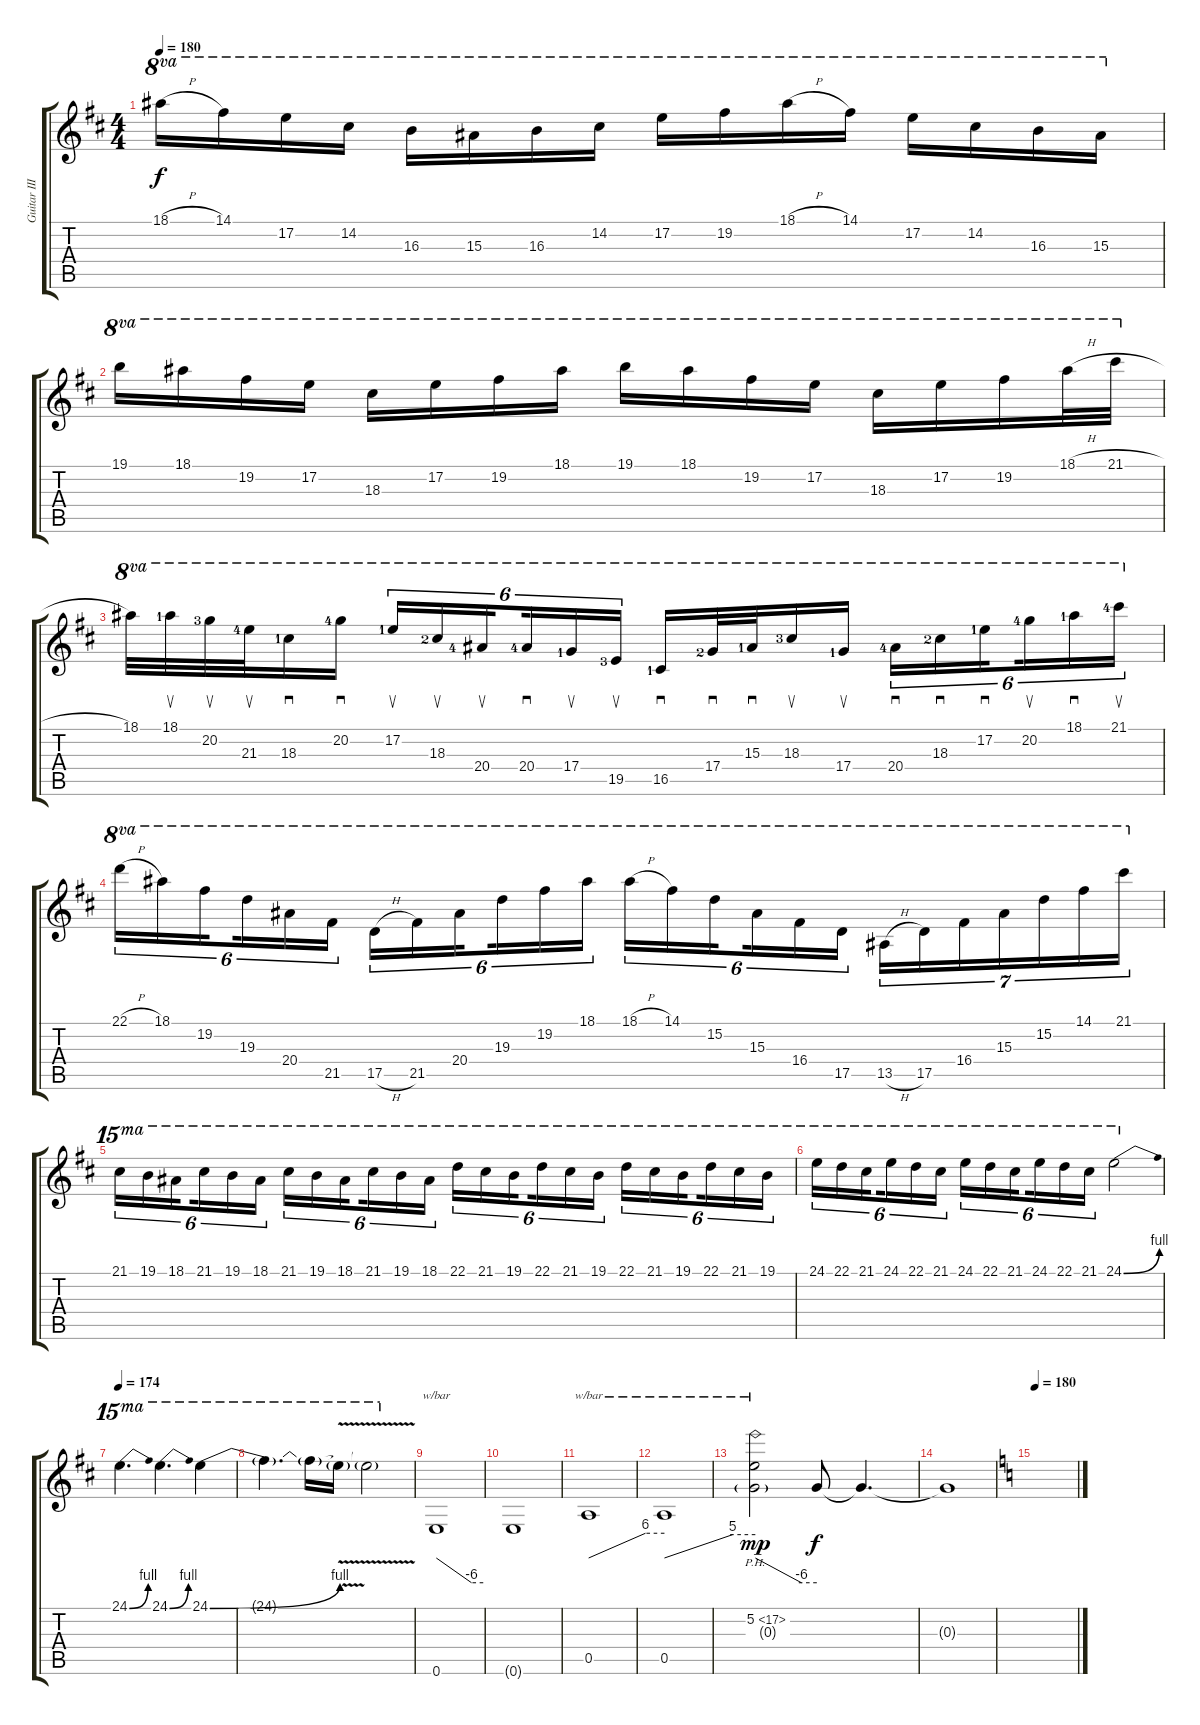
\track ("Guitar III (Standard Tuning)" "Guitar III") {instrument distortionguitar}
\staff {score tabs}
\tuning (E4 B3 G3 D3 A2 E2) {hide}
\ts (4 4)
\tempo 180
\clef g2
\ks d
18.1{h}.16{ot 8va dy f} 14.1.16{ot 8va} 17.2.16{ot 8va} 14.2.16{ot 8va} 16.3.16{ot 8va} 15.3.16{ot 8va} 16.3.16{ot 8va} 14.2.16{ot 8va} 17.2.16{ot 8va} 19.2.16{ot 8va} 18.1{h}.16{ot 8va} 14.1.16{ot 8va} 17.2.16{ot 8va} 14.2.16{ot 8va} 16.3.16{ot 8va} 15.3.16{ot 8va} |
19.1.16{ot 8va} 18.1.16{ot 8va} 19.2.16{ot 8va} 17.2.16{ot 8va} 18.3.16{ot 8va} 17.2.16{ot 8va} 19.2.16{ot 8va} 18.1.16{ot 8va} 19.1.16{ot 8va} 18.1.16{ot 8va} 19.2.16{ot 8va} 17.2.16{ot 8va} 18.3.16{ot 8va} 17.2.16{ot 8va} 19.2.16{ot 8va} 18.1{h}.32{ot 8va} 21.1{h}.32{ot 8va} |
18.1.32{ot 8va} 18.1{lf 2}.32{su ot 8va} 20.2{lf 4}.32{su ot 8va} 21.3{lf 5}.32{su ot 8va} 18.3{lf 2}.16{sd ot 8va} 20.2{lf 5}.16{sd ot 8va} 17.2{lf 2}.16{su tu (6 4) ot 8va} 18.3{lf 3}.16{su tu (6 4) ot 8va} 20.4{lf 5}.16{su tu (6 4) ot 8va beam splitsecondary} 20.4{lf 5}.16{sd tu (6 4) ot 8va} 17.4{lf 2}.16{su tu (6 4) ot 8va} 19.5{lf 4}.16{su tu (6 4) ot 8va} 16.5{lf 2}.16{sd ot 8va} 17.4{lf 3}.32{sd ot 8va} 15.3{lf 2}.32{sd ot 8va} 18.3{lf 4}.16{su ot 8va} 17.4{lf 2}.16{su ot 8va} 20.4{lf 5}.16{sd tu (6 4) ot 8va} 18.3{lf 3}.16{sd tu (6 4) ot 8va} 17.2{lf 2}.16{sd tu (6 4) ot 8va beam splitsecondary} 20.2{lf 5}.16{su tu (6 4) ot 8va} 18.1{lf 2}.16{sd tu (6 4) ot 8va} 21.1{lf 5}.16{su tu (6 4) ot 8va} |
22.1{h}.16{tu (6 4) ot 8va} 18.1.16{tu (6 4) ot 8va} 19.2.16{tu (6 4) ot 8va beam splitsecondary} 19.3.16{tu (6 4) ot 8va} 20.4.16{tu (6 4) ot 8va} 21.5.16{tu (6 4) ot 8va} 17.5{h}.16{tu (6 4) ot 8va} 21.5.16{tu (6 4) ot 8va} 20.4.16{tu (6 4) ot 8va beam splitsecondary} 19.3.16{tu (6 4) ot 8va} 19.2.16{tu (6 4) ot 8va} 18.1.16{tu (6 4) ot 8va} 18.1{h}.16{tu (6 4) ot 8va} 14.1.16{tu (6 4) ot 8va} 15.2.16{tu (6 4) ot 8va beam splitsecondary} 15.3.16{tu (6 4) ot 8va} 16.4.16{tu (6 4) ot 8va} 17.5.16{tu (6 4) ot 8va} 13.5{h}.16{tu (7 4) ot 8va} 17.5.16{tu (7 4) ot 8va} 16.4.16{tu (7 4) ot 8va} 15.3.16{tu (7 4) ot 8va} 15.2.16{tu (7 4) ot 8va} 14.1.16{tu (7 4) ot 8va} 21.1.16{tu (7 4) ot 8va} |
21.1.16{tu (6 4) ot 15ma} 19.1.16{tu (6 4) ot 15ma} 18.1.16{tu (6 4) ot 15ma beam splitsecondary} 21.1.16{tu (6 4) ot 15ma} 19.1.16{tu (6 4) ot 15ma} 18.1.16{tu (6 4) ot 15ma} 21.1.16{tu (6 4) ot 15ma} 19.1.16{tu (6 4) ot 15ma} 18.1.16{tu (6 4) ot 15ma beam splitsecondary} 21.1.16{tu (6 4) ot 15ma} 19.1.16{tu (6 4) ot 15ma} 18.1.16{tu (6 4) ot 15ma} 22.1.16{tu (6 4) ot 15ma} 21.1.16{tu (6 4) ot 15ma} 19.1.16{tu (6 4) ot 15ma beam splitsecondary} 22.1.16{tu (6 4) ot 15ma} 21.1.16{tu (6 4) ot 15ma} 19.1.16{tu (6 4) ot 15ma} 22.1.16{tu (6 4) ot 15ma} 21.1.16{tu (6 4) ot 15ma} 19.1.16{tu (6 4) ot 15ma beam splitsecondary} 22.1.16{tu (6 4) ot 15ma} 21.1.16{tu (6 4) ot 15ma} 19.1.16{tu (6 4) ot 15ma} |
24.1.16{tu (6 4) ot 15ma} 22.1.16{tu (6 4) ot 15ma} 21.1.16{tu (6 4) ot 15ma beam splitsecondary} 24.1.16{tu (6 4) ot 15ma} 22.1.16{tu (6 4) ot 15ma} 21.1.16{tu (6 4) ot 15ma} 24.1.16{tu (6 4) ot 15ma} 22.1.16{tu (6 4) ot 15ma} 21.1.16{tu (6 4) ot 15ma beam splitsecondary} 24.1.16{tu (6 4) ot 15ma} 22.1.16{tu (6 4) ot 15ma} 21.1.16{tu (6 4) ot 15ma} 24.1{be (bend 0 0 60 4)}.2{ot 15ma} |
\tempo 174
24.1{be (bend 0 0 60 4)}.4{d ot 15ma} 24.1{be (bend 0 0 60 4)}.4{d ot 15ma} 24.1{be (bend 0 0 60 4)}.4{ot 15ma} |
24.1{t}.4{d ot 15ma} 24.1{t}.16{ot 15ma} 24.1{v t}.16{ot 15ma} 24.1{t}.2{ot 15ma} |
0.6.1{tbe (custom default 0 0 45 -24 60 -24)} |
0.6{t}.1 |
0.5.1{tbe (custom default 0 0 45 24 60 24)} |
0.5.1{tbe (custom default 0 0 45 20 60 20)} |
(5.2{ph 12} 0.3{g}).2{tbe (custom default 0 0 45 -24 60 -24) dy mp} 0.3{t}.8{dy f} 0.3{t}.4{d} |
0.3{t}.1 |
\tempo 180
\ks c
